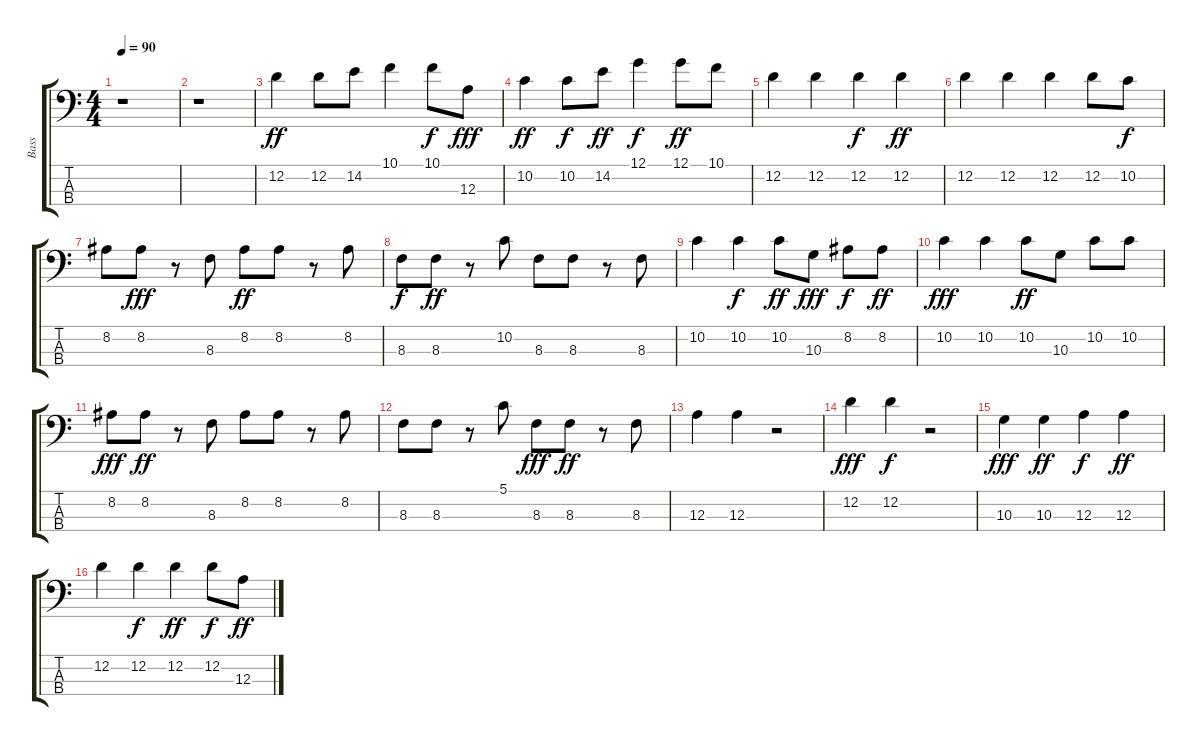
\track ("Bass" "Bass") {instrument electricbassfinger}
\staff {score tabs}
\tuning (G2 D2 A1 E1) {hide}
\ts (4 4)
\tempo 90
\clef f4
\ks c
r.1{dy f} |
r.1 |
12.2.4{dy ff} 12.2.8 14.2.8 10.1.4 10.1.8{dy f} 12.3.8{dy fff} |
10.2.4{dy ff} 10.2.8{dy f} 14.2.8{dy ff} 12.1.4{dy f} 12.1.8{dy ff} 10.1.8 |
12.2.4 12.2.4 12.2.4{dy f} 12.2.4{dy ff} |
12.2.4 12.2.4 12.2.4 12.2.8 10.2.8{dy f} |
8.2.8 8.2.8{dy fff} r.8 8.3.8 8.2.8{dy ff} 8.2.8 r.8 8.2.8 |
8.3.8{dy f} 8.3.8{dy ff} r.8 10.2.8 8.3.8 8.3.8 r.8 8.3.8 |
10.2.4 10.2.4{dy f} 10.2.8{dy ff} 10.3.8{dy fff} 8.2.8{dy f} 8.2.8{dy ff} |
10.2.4{dy fff} 10.2.4 10.2.8{dy ff} 10.3.8 10.2.8 10.2.8 |
8.2.8{dy fff} 8.2.8{dy ff} r.8 8.3.8 8.2.8 8.2.8 r.8 8.2.8 |
8.3.8 8.3.8 r.8 5.1.8 8.3.8{dy fff} 8.3.8{dy ff} r.8 8.3.8 |
12.3.4 12.3.4 r.2 |
12.2.4{dy fff} 12.2.4{dy f} r.2 |
10.3.4{dy fff} 10.3.4{dy ff} 12.3.4{dy f} 12.3.4{dy ff} |
12.2.4 12.2.4{dy f} 12.2.4{dy ff} 12.2.8{dy f} 12.3.8{dy ff}
